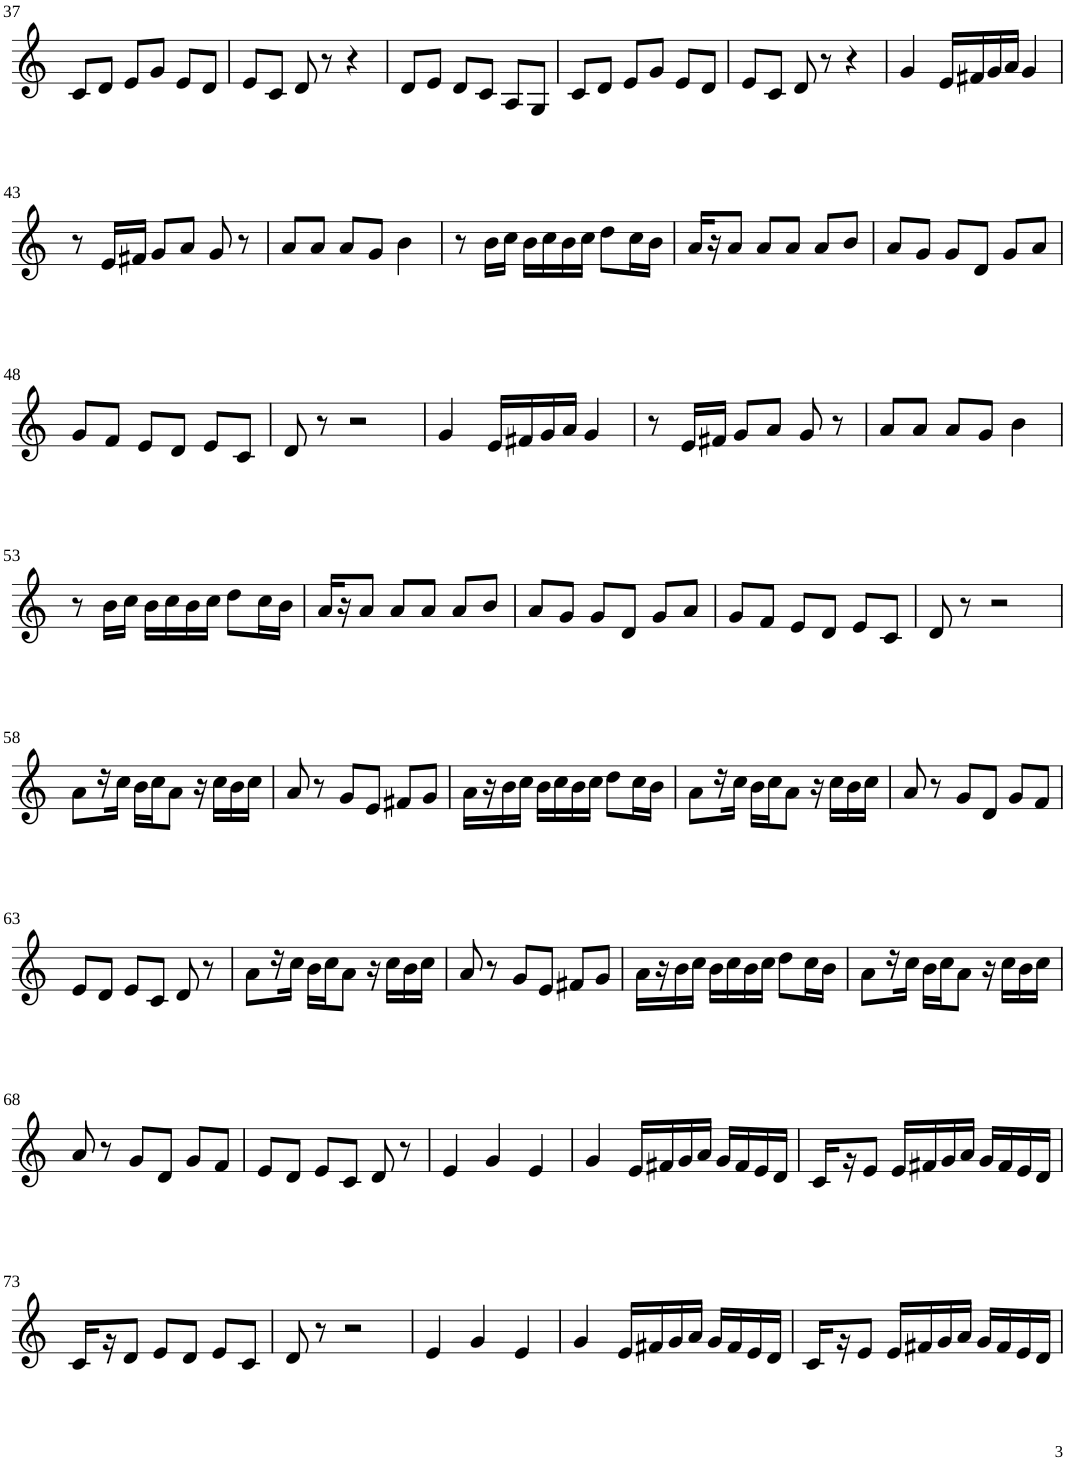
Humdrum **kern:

**kern
*part1
*staff1
*I"Violin
!!LO:PB:g=z
*clefG2
*k[]
*M3/4
=37
8c/L
8d/J
8e/L
8g/J
8e/L
8d/J
=38
8e/L
8c/J
8d/
8r
4r
=39
8d/L
8e/J
8d/L
8c/J
8A/L
8G/J
=40
8c/L
8d/J
8e/L
8g/J
8e/L
8d/J
=41
8e/L
8c/J
8d/
8r
4r
=42
4g/
16e/LL
16f#X/
16g/
16a/JJ
4g/
!!LO:LB:g=z
=43
8r
16e/LL
16f#X/JJ
8g/L
8a/J
8g/
8r
=44
8a/L
8a/J
8a/L
8g/J
4b\
=45
8r
16b\LL
16cc\JJ
16b\LL
16cc\
16b\
16cc\JJ
8dd\L
16cc\L
16b\JJ
=46
16a/LL
16r
8a/J
8a/L
8a/J
8a/L
8b/J
=47
8a/L
8g/J
8g/L
8d/J
8g/L
8a/J
!!LO:LB:g=z
=48
8g/L
8f/J
8e/L
8d/J
8e/L
8c/J
=49
8d/
8r
2r
=50
4g/
16e/LL
16f#X/
16g/
16a/JJ
4g/
=51
8r
16e/LL
16f#X/JJ
8g/L
8a/J
8g/
8r
=52
8a/L
8a/J
8a/L
8g/J
4b\
!!LO:LB:g=z
=53
8r
16b\LL
16cc\JJ
16b\LL
16cc\
16b\
16cc\JJ
8dd\L
16cc\L
16b\JJ
=54
16a/LL
16r
8a/J
8a/L
8a/J
8a/L
8b/J
=55
8a/L
8g/J
8g/L
8d/J
8g/L
8a/J
=56
8g/L
8f/J
8e/L
8d/J
8e/L
8c/J
=57
8d/
8r
2r
!!LO:LB:g=z
=58
8a\L
16r
16cc\JJ
16b\LL
16cc\J
8a\J
16r
16cc\LL
16b\
16cc\JJ
=59
8a/
8r
8g/L
8e/J
8f#X/L
8g/J
=60
16a\LL
16r
16b\
16cc\JJ
16b\LL
16cc\
16b\
16cc\JJ
8dd\L
16cc\L
16b\JJ
=61
8a\L
16r
16cc\JJ
16b\LL
16cc\J
8a\J
16r
16cc\LL
16b\
16cc\JJ
=62
8a/
8r
8g/L
8d/J
8g/L
8f/J
!!LO:LB:g=z
=63
8e/L
8d/J
8e/L
8c/J
8d/
8r
=64
8a\L
16r
16cc\JJ
16b\LL
16cc\J
8a\J
16r
16cc\LL
16b\
16cc\JJ
=65
8a/
8r
8g/L
8e/J
8f#X/L
8g/J
=66
16a\LL
16r
16b\
16cc\JJ
16b\LL
16cc\
16b\
16cc\JJ
8dd\L
16cc\L
16b\JJ
=67
8a\L
16r
16cc\JJ
16b\LL
16cc\J
8a\J
16r
16cc\LL
16b\
16cc\JJ
!!LO:LB:g=z
=68
8a/
8r
8g/L
8d/J
8g/L
8f/J
=69
8e/L
8d/J
8e/L
8c/J
8d/
8r
=70
4e/
4g/
4e/
=71
4g/
16e/LL
16f#X/
16g/
16a/JJ
16g/LL
16f#/
16e/
16d/JJ
=72
16c/LL
16r
8e/J
16e/LL
16f#X/
16g/
16a/JJ
16g/LL
16f#/
16e/
16d/JJ
!!LO:LB:g=z
=73
16c/LL
16r
8d/J
8e/L
8d/J
8e/L
8c/J
=74
8d/
8r
2r
=75
4e/
4g/
4e/
=76
4g/
16e/LL
16f#X/
16g/
16a/JJ
16g/LL
16f#/
16e/
16d/JJ
=77
16c/LL
16r
8e/J
16e/LL
16f#X/
16g/
16a/JJ
16g/LL
16f#/
16e/
16d/JJ
=
*-
